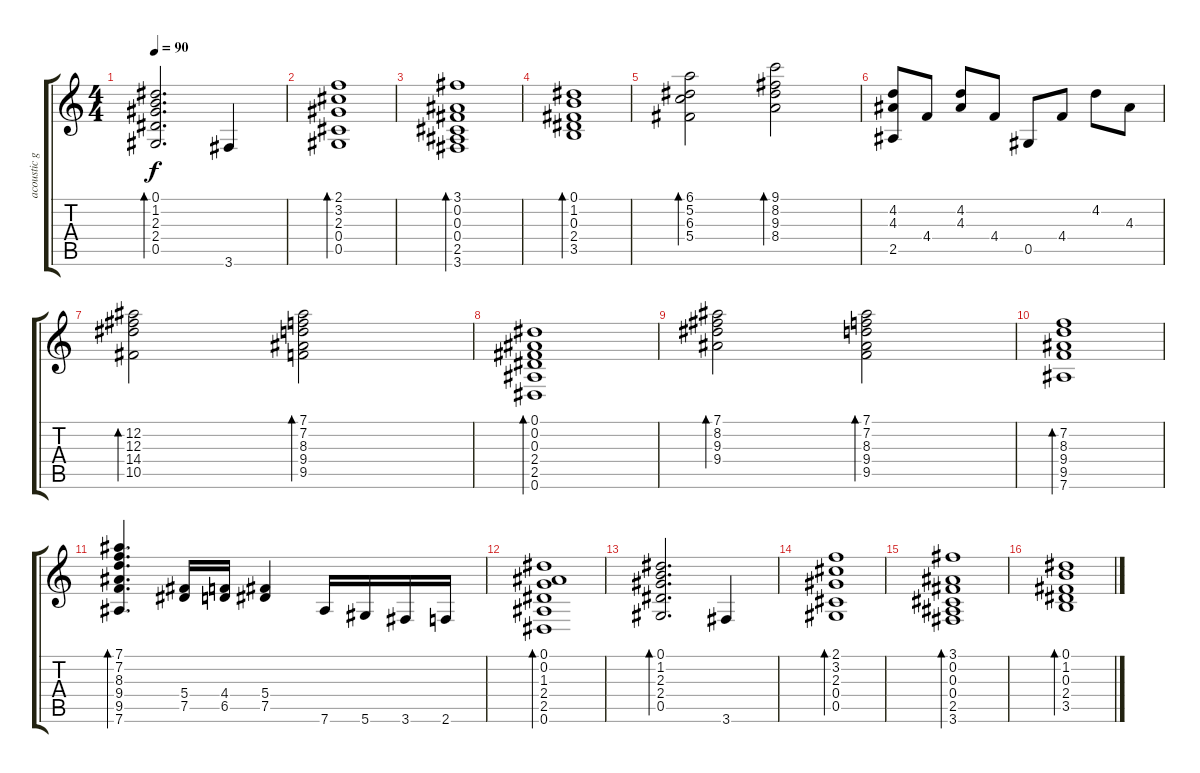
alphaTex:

\track ("acoustic gtr 2" "acoustic g") {instrument acousticguitarsteel}
\staff {score tabs}
\tuning (Eb4 Bb3 Gb3 Db3 Ab2 Eb2) {hide}
\ts (4 4)
\tempo 90
\clef g2
\ks c
(0.1 1.2 2.3 2.4 0.5).2{d bd 120 dy f} 3.6.4 |
(2.1 3.2 2.3 0.4 0.5).1{bd 120} |
(3.1 0.2 0.3 0.4 2.5 3.6).1{bd 120} |
(0.1 1.2 0.3 2.4 3.5).1{bd 120} |
(6.1 5.2 6.3 5.4).2{bd 120} (9.1 8.2 9.3 8.4).2{bd 120} |
(4.2 4.3 2.5).8 4.4.8 (4.2 4.3).8 4.4.8 0.5.8 4.4.8 4.2.8 4.3.8 |
(12.2 12.3 14.4 10.5).2{bd 120} (7.1 7.2 8.3 9.4 9.5).2{bd 120} |
(0.1 0.2 0.3 2.4 2.5 0.6).1{bd 120} |
(7.1 8.2 9.3 9.4).2{bd 120} (7.1 7.2 8.3 9.4 9.5).2{bd 120} |
(7.2 8.3 9.4 9.5 7.6).1{bd 120} |
(7.1 7.2 8.3 9.4 9.5 7.6).4{d bd 120} (5.4 7.5).16 (4.4 6.5).16 (5.4 7.5).4 7.6.16 5.6.16 3.6.16 2.6.16 |
(0.1 0.2 1.3 2.4 2.5 0.6).1{bd 120} |
(0.1 1.2 2.3 2.4 0.5).2{d bd 120} 3.6.4 |
(2.1 3.2 2.3 0.4 0.5).1{bd 120} |
(3.1 0.2 0.3 0.4 2.5 3.6).1{bd 120} |
(0.1 1.2 0.3 2.4 3.5).1{bd 120}
